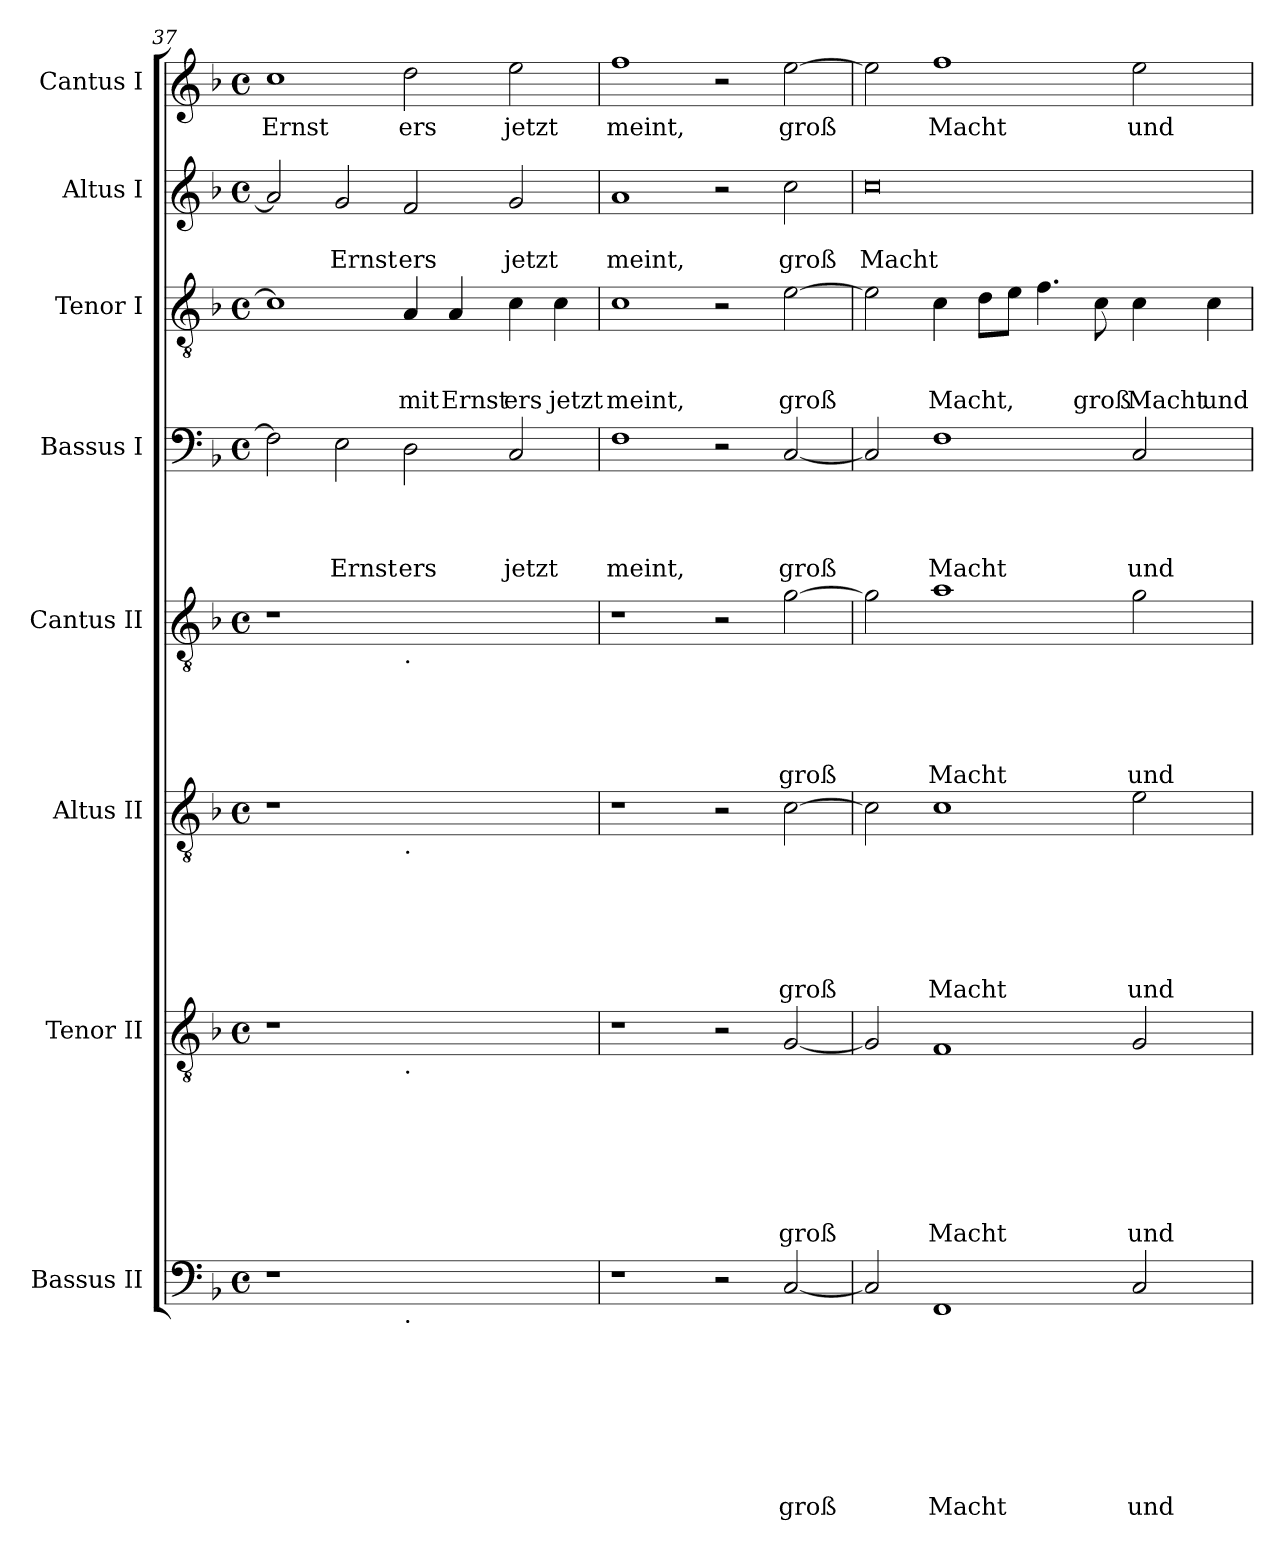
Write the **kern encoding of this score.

**kern	**text	**text	**text	**text	**text	**text	**text	**text	**kern	**text	**text	**text	**text	**text	**text	**text	**kern	**text	**text	**text	**text	**text	**text	**kern	**text	**text	**text	**text	**text	**kern	**text	**text	**text	**text	**kern	**text	**text	**text	**kern	**text	**text	**kern	**text
*part8	*part8	*part8	*part8	*part8	*part8	*part8	*part8	*part8	*part7	*part7	*part7	*part7	*part7	*part7	*part7	*part7	*part6	*part6	*part6	*part6	*part6	*part6	*part6	*part5	*part5	*part5	*part5	*part5	*part5	*part4	*part4	*part4	*part4	*part4	*part3	*part3	*part3	*part3	*part2	*part2	*part2	*part1	*part1
*staff8	*staff8	*staff8	*staff8	*staff8	*staff8	*staff8	*staff8	*staff8	*staff7	*staff7	*staff7	*staff7	*staff7	*staff7	*staff7	*staff7	*staff6	*staff6	*staff6	*staff6	*staff6	*staff6	*staff6	*staff5	*staff5	*staff5	*staff5	*staff5	*staff5	*staff4	*staff4	*staff4	*staff4	*staff4	*staff3	*staff3	*staff3	*staff3	*staff2	*staff2	*staff2	*staff1	*staff1
*I"Bassus II	*	*	*	*	*	*	*	*	*I"Tenor II	*	*	*	*	*	*	*	*I"Altus II	*	*	*	*	*	*	*I"Cantus II	*	*	*	*	*	*I"Bassus I	*	*	*	*	*I"Tenor I	*	*	*	*I"Altus I	*	*	*I"Cantus I	*
*clefF4	*	*	*	*	*	*	*	*	*clefGv2	*	*	*	*	*	*	*	*clefGv2	*	*	*	*	*	*	*clefGv2	*	*	*	*	*	*clefF4	*	*	*	*	*clefGv2	*	*	*	*clefG2	*	*	*clefG2	*
*k[b-]	*	*	*	*	*	*	*	*	*k[b-]	*	*	*	*	*	*	*	*k[b-]	*	*	*	*	*	*	*k[b-]	*	*	*	*	*	*k[b-]	*	*	*	*	*k[b-]	*	*	*	*k[b-]	*	*	*k[b-]	*
*F:	*	*	*	*	*	*	*	*	*F:	*	*	*	*	*	*	*	*F:	*	*	*	*	*	*	*F:	*	*	*	*	*	*F:	*	*	*	*	*F:	*	*	*	*F:	*	*	*F:	*
*M4/4	*	*	*	*	*	*	*	*	*M4/4	*	*	*	*	*	*	*	*M4/4	*	*	*	*	*	*	*M4/4	*	*	*	*	*	*M4/4	*	*	*	*	*M4/4	*	*	*	*M4/4	*	*	*M4/4	*
*met(c)	*	*	*	*	*	*	*	*	*met(c)	*	*	*	*	*	*	*	*met(c)	*	*	*	*	*	*	*met(c)	*	*	*	*	*	*met(c)	*	*	*	*	*met(c)	*	*	*	*met(c)	*	*	*met(c)	*
=37	=37	=37	=37	=37	=37	=37	=37	=37	=37	=37	=37	=37	=37	=37	=37	=37	=37	=37	=37	=37	=37	=37	=37	=37	=37	=37	=37	=37	=37	=37	=37	=37	=37	=37	=37	=37	=37	=37	=37	=37	=37	=37	=37
!	!	!	!	!	!	!	!	!	!	!	!	!	!	!	!	!	!	!	!	!	!	!	!	!	!	!	!	!	!	!	!	!	!	!	!	!	!	!	!	!	!	!	!LO:LY:b
1r	.	.	.	.	.	.	.	.	1r	.	.	.	.	.	.	.	1r	.	.	.	.	.	.	1r	.	.	.	.	.	2F\]	.	.	.	.	1c]	.	.	.	2a/]	.	.	1cc	Ernst
!	!	!	!	!	!	!	!	!	!	!	!	!	!	!	!	!	!	!	!	!	!	!	!	!	!	!	!	!	!	!	!	!	!	!LO:LY:b	!	!	!	!	!	!	!LO:LY:b	!	!
.	.	.	.	.	.	.	.	.	.	.	.	.	.	.	.	.	.	.	.	.	.	.	.	.	.	.	.	.	.	2E\	.	.	.	Ernst	.	.	.	.	2g/	.	Ernst	.	.
!	!	!	!	!	!	!	!	!	!	!	!	!	!	!	!	!	!	!	!	!	!	!	!	!LO:TX:b:t=.	!	!	!	!	!	!	!	!	!	!	!	!	!	!	!	!	!	!	!
!	!	!	!	!	!	!	!	!	!	!	!	!	!	!	!	!	!LO:TX:b:t=.	!	!	!	!	!	!	!	!	!	!	!	!	!	!	!	!	!	!	!	!	!	!	!	!	!	!
!	!	!	!	!	!	!	!	!	!LO:TX:b:t=.	!	!	!	!	!	!	!	!	!	!	!	!	!	!	!	!	!	!	!	!	!	!	!	!	!	!	!	!	!	!	!	!	!	!
!LO:TX:b:t=.	!	!	!	!	!	!	!	!	!	!	!	!	!	!	!	!	!	!	!	!	!	!	!	!	!	!	!	!	!	!	!	!	!	!	!	!	!	!	!	!	!	!	!
!	!	!	!	!	!	!	!	!	!	!	!	!	!	!	!	!	!	!	!	!	!	!	!	!	!	!	!	!	!	!	!	!	!	!LO:LY:b	!	!	!	!LO:LY:b	!	!	!LO:LY:b	!	!LO:LY:b
1ryy	.	.	.	.	.	.	.	.	1ryy	.	.	.	.	.	.	.	1ryy	.	.	.	.	.	.	1ryy	.	.	.	.	.	2D\	.	.	.	ers	4A/	.	.	mit	2f/	.	ers	2dd\	ers
!	!	!	!	!	!	!	!	!	!	!	!	!	!	!	!	!	!	!	!	!	!	!	!	!	!	!	!	!	!	!	!	!	!	!	!	!	!	!LO:LY:b	!	!	!	!	!
.	.	.	.	.	.	.	.	.	.	.	.	.	.	.	.	.	.	.	.	.	.	.	.	.	.	.	.	.	.	.	.	.	.	.	4A/	.	.	Ernst	.	.	.	.	.
!	!	!	!	!	!	!	!	!	!	!	!	!	!	!	!	!	!	!	!	!	!	!	!	!	!	!	!	!	!	!	!	!	!	!LO:LY:b	!	!	!	!LO:LY:b	!	!	!LO:LY:b	!	!LO:LY:b
.	.	.	.	.	.	.	.	.	.	.	.	.	.	.	.	.	.	.	.	.	.	.	.	.	.	.	.	.	.	2C/	.	.	.	jetzt	4c\	.	.	ers	2g/	.	jetzt	2ee\	jetzt
!	!	!	!	!	!	!	!	!	!	!	!	!	!	!	!	!	!	!	!	!	!	!	!	!	!	!	!	!	!	!	!	!	!	!	!	!	!	!LO:LY:b	!	!	!	!	!
.	.	.	.	.	.	.	.	.	.	.	.	.	.	.	.	.	.	.	.	.	.	.	.	.	.	.	.	.	.	.	.	.	.	.	4c\	.	.	jetzt	.	.	.	.	.
=38	=38	=38	=38	=38	=38	=38	=38	=38	=38	=38	=38	=38	=38	=38	=38	=38	=38	=38	=38	=38	=38	=38	=38	=38	=38	=38	=38	=38	=38	=38	=38	=38	=38	=38	=38	=38	=38	=38	=38	=38	=38	=38	=38
!	!	!	!	!	!	!	!	!	!	!	!	!	!	!	!	!	!	!	!	!	!	!	!	!	!	!	!	!	!	!	!	!	!	!LO:LY:b	!	!	!	!LO:LY:b	!	!	!LO:LY:b	!	!LO:LY:b
1r	.	.	.	.	.	.	.	.	1r	.	.	.	.	.	.	.	1r	.	.	.	.	.	.	1r	.	.	.	.	.	1F	.	.	.	meint,	1c	.	.	meint,	1a	.	meint,	1ff	meint,
2r	.	.	.	.	.	.	.	.	2r	.	.	.	.	.	.	.	2r	.	.	.	.	.	.	2r	.	.	.	.	.	2r	.	.	.	.	2r	.	.	.	2r	.	.	2r	.
!	!	!	!	!	!	!	!	!LO:LY:b	!	!	!	!	!	!	!	!LO:LY:b	!	!	!	!	!	!	!LO:LY:b	!	!	!	!	!	!LO:LY:b	!	!	!	!	!LO:LY:b	!	!	!	!LO:LY:b	!	!	!LO:LY:b	!	!LO:LY:b
[<2C/	.	.	.	.	.	.	.	groß	[<2G/	.	.	.	.	.	.	groß	[>2c\	.	.	.	.	.	groß	[>2g\	.	.	.	.	groß	[<2C/	.	.	.	groß	[>2e\	.	.	groß	2cc\	.	groß	[>2ee\	groß
=39	=39	=39	=39	=39	=39	=39	=39	=39	=39	=39	=39	=39	=39	=39	=39	=39	=39	=39	=39	=39	=39	=39	=39	=39	=39	=39	=39	=39	=39	=39	=39	=39	=39	=39	=39	=39	=39	=39	=39	=39	=39	=39	=39
!	!	!	!	!	!	!	!	!	!	!	!	!	!	!	!	!	!	!	!	!	!	!	!	!	!	!	!	!	!	!	!	!	!	!	!	!	!	!	!	!	!LO:LY:b	!	!
2C/]	.	.	.	.	.	.	.	.	2G/]	.	.	.	.	.	.	.	2c\]	.	.	.	.	.	.	2g\]	.	.	.	.	.	2C/]	.	.	.	.	2e\]	.	.	.	0cc	.	Macht	2ee\]	.
!	!	!	!	!	!	!	!	!LO:LY:b	!	!	!	!	!	!	!	!LO:LY:b	!	!	!	!	!	!	!LO:LY:b	!	!	!	!	!	!LO:LY:b	!	!	!	!	!LO:LY:b	!	!	!	!LO:LY:b	!	!	!	!	!LO:LY:b
1FF	.	.	.	.	.	.	.	Macht	1F	.	.	.	.	.	.	Macht	1c	.	.	.	.	.	Macht	1a	.	.	.	.	Macht	1F	.	.	.	Macht	4c\	.	.	Macht,	.	.	.	1ff	Macht
.	.	.	.	.	.	.	.	.	.	.	.	.	.	.	.	.	.	.	.	.	.	.	.	.	.	.	.	.	.	.	.	.	.	.	8d\L	.	.	.	.	.	.	.	.
.	.	.	.	.	.	.	.	.	.	.	.	.	.	.	.	.	.	.	.	.	.	.	.	.	.	.	.	.	.	.	.	.	.	.	8e\J	.	.	.	.	.	.	.	.
.	.	.	.	.	.	.	.	.	.	.	.	.	.	.	.	.	.	.	.	.	.	.	.	.	.	.	.	.	.	.	.	.	.	.	4.f\	.	.	.	.	.	.	.	.
!	!	!	!	!	!	!	!	!	!	!	!	!	!	!	!	!	!	!	!	!	!	!	!	!	!	!	!	!	!	!	!	!	!	!	!	!	!	!LO:LY:b	!	!	!	!	!
.	.	.	.	.	.	.	.	.	.	.	.	.	.	.	.	.	.	.	.	.	.	.	.	.	.	.	.	.	.	.	.	.	.	.	8c\	.	.	groß	.	.	.	.	.
!	!	!	!	!	!	!	!	!LO:LY:b	!	!	!	!	!	!	!	!LO:LY:b	!	!	!	!	!	!	!LO:LY:b	!	!	!	!	!	!LO:LY:b	!	!	!	!	!LO:LY:b	!	!	!	!LO:LY:b	!	!	!	!	!LO:LY:b
2C/	.	.	.	.	.	.	.	und	2G/	.	.	.	.	.	.	und	2e\	.	.	.	.	.	und	2g\	.	.	.	.	und	2C/	.	.	.	und	4c\	.	.	Macht	.	.	.	2ee\	und
!	!	!	!	!	!	!	!	!	!	!	!	!	!	!	!	!	!	!	!	!	!	!	!	!	!	!	!	!	!	!	!	!	!	!	!	!	!	!LO:LY:b	!	!	!	!	!
.	.	.	.	.	.	.	.	.	.	.	.	.	.	.	.	.	.	.	.	.	.	.	.	.	.	.	.	.	.	.	.	.	.	.	4c\	.	.	und	.	.	.	.	.
=	=	=	=	=	=	=	=	=	=	=	=	=	=	=	=	=	=	=	=	=	=	=	=	=	=	=	=	=	=	=	=	=	=	=	=	=	=	=	=	=	=	=	=
*-	*-	*-	*-	*-	*-	*-	*-	*-	*-	*-	*-	*-	*-	*-	*-	*-	*-	*-	*-	*-	*-	*-	*-	*-	*-	*-	*-	*-	*-	*-	*-	*-	*-	*-	*-	*-	*-	*-	*-	*-	*-	*-	*-
